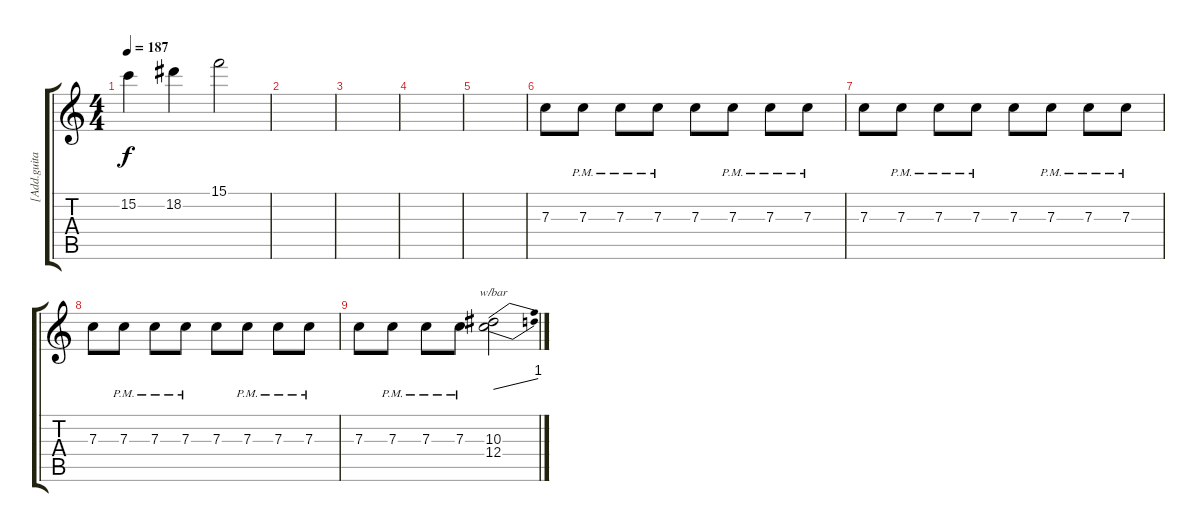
\track ("[Add.guitar]" "[Add.guita") {instrument overdrivenguitar}
\staff {score tabs}
\tuning (D4 A3 F3 C3 G2 C2) {hide}
\ts (4 4)
\tempo 187
\clef g2
\ks c
15.2.4{dy f} 18.2.4 15.1.2 |
|
|
|
|
7.3.8 7.3{pm}.8 7.3{pm}.8 7.3{pm}.8 7.3.8 7.3{pm}.8 7.3{pm}.8 7.3{pm}.8 |
7.3.8 7.3{pm}.8 7.3{pm}.8 7.3{pm}.8 7.3.8 7.3{pm}.8 7.3{pm}.8 7.3{pm}.8 |
7.3.8 7.3{pm}.8 7.3{pm}.8 7.3{pm}.8 7.3.8 7.3{pm}.8 7.3{pm}.8 7.3{pm}.8 |
7.3.8 7.3{pm}.8 7.3{pm}.8 7.3{pm}.8 (10.3 12.4).2{tbe (dive default 0 0 60 4)}
